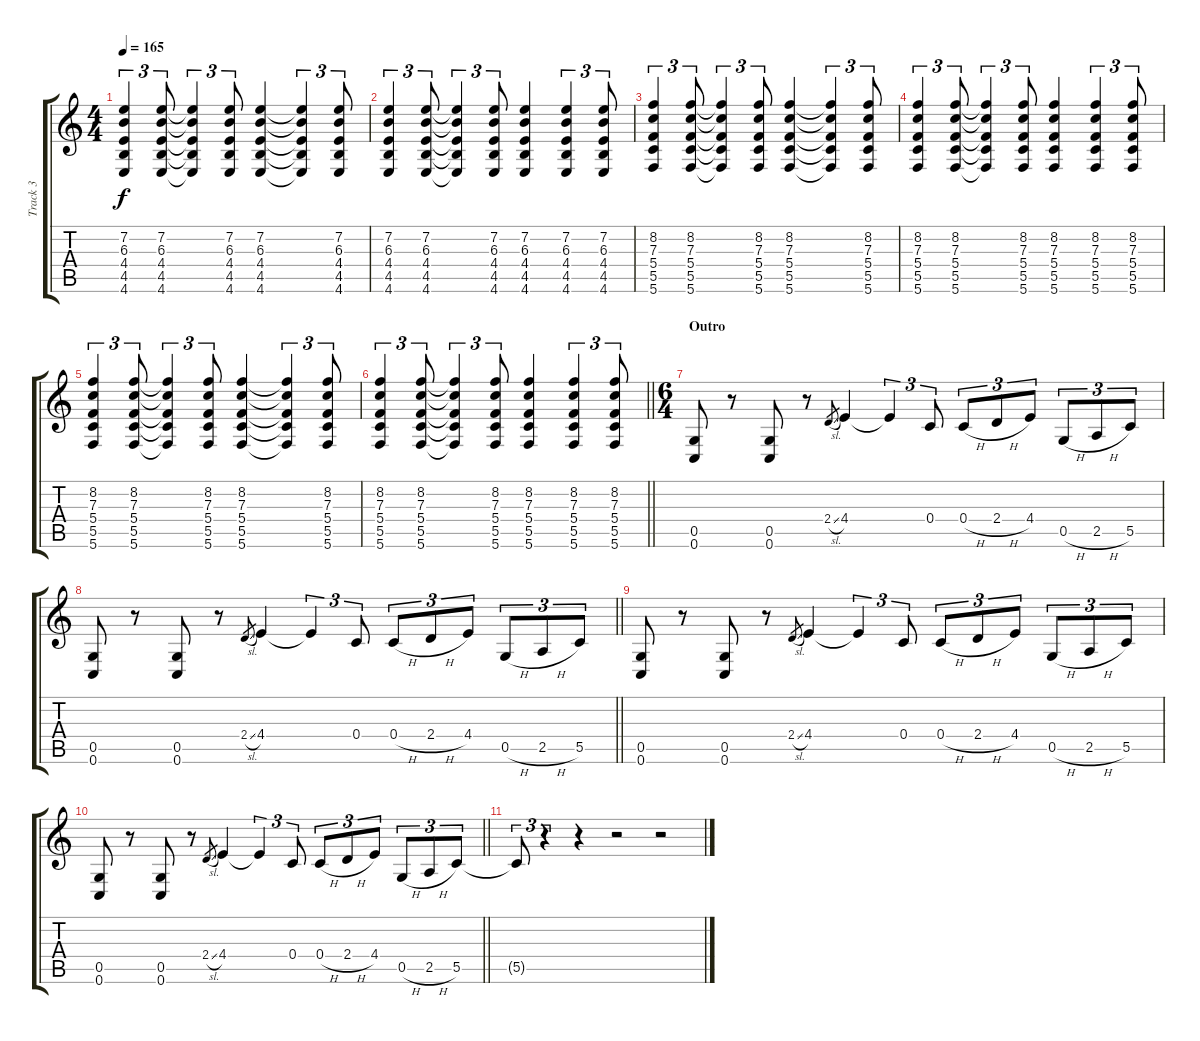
\track ("Track 3" "Track 3") {instrument distortionguitar}
\staff {score tabs}
\tuning (D4 A3 F3 C3 G2 C2) {hide}
\ts (4 4)
\tempo 165
\clef g2
\ks c
(7.2 6.3 4.4 4.5 4.6).4{tu (3 2) dy f} (7.2 6.3 4.4 4.5 4.6).8{tu (3 2)} (7.2{t} 6.3{t} 4.4{t} 4.5{t} 4.6{t}).4{tu (3 2)} (7.2 6.3 4.4 4.5 4.6).8{tu (3 2)} (7.2 6.3 4.4 4.5 4.6).4 (7.2{t} 6.3{t} 4.4{t} 4.5{t} 4.6{t}).4{tu (3 2)} (7.2 6.3 4.4 4.5 4.6).8{tu (3 2)} |
(7.2 6.3 4.4 4.5 4.6).4{tu (3 2)} (7.2 6.3 4.4 4.5 4.6).8{tu (3 2)} (7.2{t} 6.3{t} 4.4{t} 4.5{t} 4.6{t}).4{tu (3 2)} (7.2 6.3 4.4 4.5 4.6).8{tu (3 2)} (7.2 6.3 4.4 4.5 4.6).4 (7.2 6.3 4.4 4.5 4.6).4{tu (3 2)} (7.2 6.3 4.4 4.5 4.6).8{tu (3 2)} |
(8.2 7.3 5.4 5.5 5.6).4{tu (3 2)} (8.2 7.3 5.4 5.5 5.6).8{tu (3 2)} (8.2{t} 7.3{t} 5.4{t} 5.5{t} 5.6{t}).4{tu (3 2)} (8.2 7.3 5.4 5.5 5.6).8{tu (3 2)} (8.2 7.3 5.4 5.5 5.6).4 (8.2{t} 7.3{t} 5.4{t} 5.5{t} 5.6{t}).4{tu (3 2)} (8.2 7.3 5.4 5.5 5.6).8{tu (3 2)} |
(8.2 7.3 5.4 5.5 5.6).4{tu (3 2)} (8.2 7.3 5.4 5.5 5.6).8{tu (3 2)} (8.2{t} 7.3{t} 5.4{t} 5.5{t} 5.6{t}).4{tu (3 2)} (8.2 7.3 5.4 5.5 5.6).8{tu (3 2)} (8.2 7.3 5.4 5.5 5.6).4 (8.2 7.3 5.4 5.5 5.6).4{tu (3 2)} (8.2 7.3 5.4 5.5 5.6).8{tu (3 2)} |
(8.2 7.3 5.4 5.5 5.6).4{tu (3 2)} (8.2 7.3 5.4 5.5 5.6).8{tu (3 2)} (8.2{t} 7.3{t} 5.4{t} 5.5{t} 5.6{t}).4{tu (3 2)} (8.2 7.3 5.4 5.5 5.6).8{tu (3 2)} (8.2 7.3 5.4 5.5 5.6).4 (8.2{t} 7.3{t} 5.4{t} 5.5{t} 5.6{t}).4{tu (3 2)} (8.2 7.3 5.4 5.5 5.6).8{tu (3 2)} |
\barLineRight lightlight
(8.2 7.3 5.4 5.5 5.6).4{tu (3 2)} (8.2 7.3 5.4 5.5 5.6).8{tu (3 2)} (8.2{t} 7.3{t} 5.4{t} 5.5{t} 5.6{t}).4{tu (3 2)} (8.2 7.3 5.4 5.5 5.6).8{tu (3 2)} (8.2 7.3 5.4 5.5 5.6).4 (8.2 7.3 5.4 5.5 5.6).4{tu (3 2)} (8.2 7.3 5.4 5.5 5.6).8{tu (3 2)} |
\ts (6 4)
\section ("" "Outro")
(0.5 0.6).8 r.8 (0.5 0.6).8 r.8 2.4{sl}.8{gr} 4.4.4 4.4{t}.4{tu (3 2)} 0.4.8{tu (3 2)} 0.4{h}.8{tu (3 2)} 2.4{h}.8{tu (3 2)} 4.4.8{tu (3 2)} 0.5{h}.8{tu (3 2)} 2.5{h}.8{tu (3 2)} 5.5.8{tu (3 2)} |
\barLineRight lightlight
(0.5 0.6).8 r.8 (0.5 0.6).8 r.8 2.4{sl}.8{gr} 4.4.4 4.4{t}.4{tu (3 2)} 0.4.8{tu (3 2)} 0.4{h}.8{tu (3 2)} 2.4{h}.8{tu (3 2)} 4.4.8{tu (3 2)} 0.5{h}.8{tu (3 2)} 2.5{h}.8{tu (3 2)} 5.5.8{tu (3 2)} |
(0.5 0.6).8 r.8 (0.5 0.6).8 r.8 2.4{sl}.8{gr} 4.4.4 4.4{t}.4{tu (3 2)} 0.4.8{tu (3 2)} 0.4{h}.8{tu (3 2)} 2.4{h}.8{tu (3 2)} 4.4.8{tu (3 2)} 0.5{h}.8{tu (3 2)} 2.5{h}.8{tu (3 2)} 5.5.8{tu (3 2)} |
\barLineRight lightlight
(0.5 0.6).8 r.8 (0.5 0.6).8 r.8 2.4{sl}.8{gr} 4.4.4 4.4{t}.4{tu (3 2)} 0.4.8{tu (3 2)} 0.4{h}.8{tu (3 2)} 2.4{h}.8{tu (3 2)} 4.4.8{tu (3 2)} 0.5{h}.8{tu (3 2)} 2.5{h}.8{tu (3 2)} 5.5.8{tu (3 2)} |
5.5{t}.8{tu (3 2)} r.4{tu (3 2)} r.4 r.2 r.2
